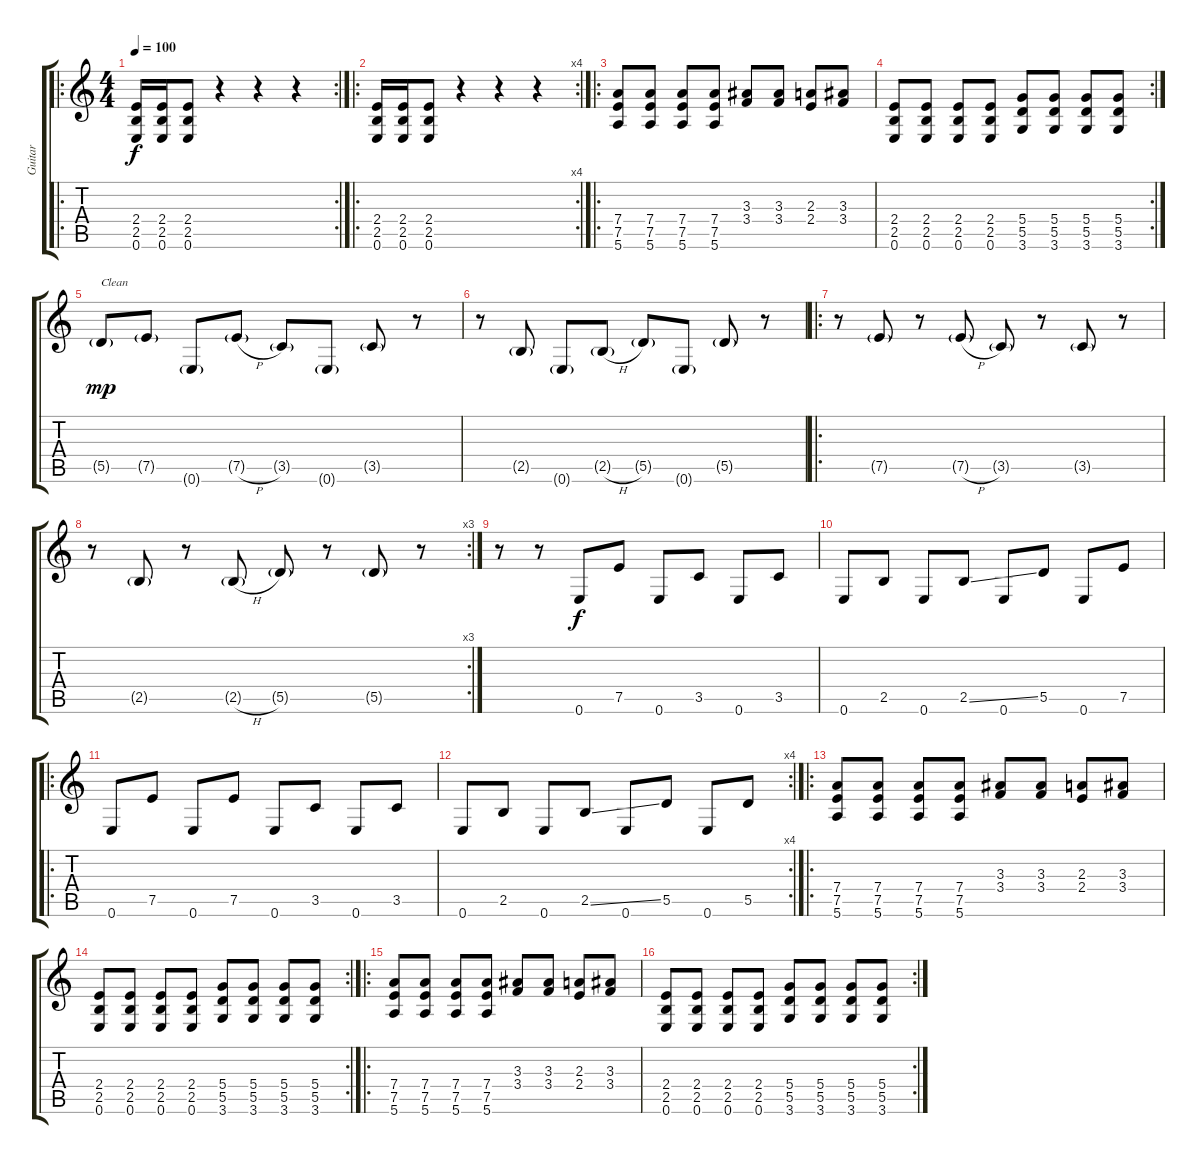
\track ("Guitar" "Guitar") {instrument electricguitarmuted}
\staff {score tabs}
\tuning (E4 B3 G3 D3 A2 E2) {hide}
\ro
\rc 2
\ts (4 4)
\tempo 100
\clef g2
\ks c
(2.4 2.5 0.6).16{dy f instrument distortionguitar} (2.4 2.5 0.6).16 (2.4 2.5 0.6).8 r.4 r.4 r.4 |
\ro
\rc 4
(2.4 2.5 0.6).16{instrument distortionguitar} (2.4 2.5 0.6).16 (2.4 2.5 0.6).8 r.4 r.4 r.4 |
\ro
(7.4 7.5 5.6).8{instrument distortionguitar} (7.4 7.5 5.6).8 (7.4 7.5 5.6).8 (7.4 7.5 5.6).8 (3.3 3.4).8 (3.3 3.4).8 (2.3 2.4).8 (3.3 3.4).8 |
\rc 2
(2.4 2.5 0.6).8 (2.4 2.5 0.6).8 (2.4 2.5 0.6).8 (2.4 2.5 0.6).8 (5.4 5.5 3.6).8 (5.4 5.5 3.6).8 (5.4 5.5 3.6).8 (5.4 5.5 3.6).8 |
5.5{g}.8{txt "Clean" dy mp instrument electricguitarmuted} 7.5{g}.8 0.6{g}.8 7.5{h g}.8 3.5{g}.8 0.6{g}.8 3.5{g}.8 r.8 |
r.8 2.5{g}.8 0.6{g}.8 2.5{h g}.8 5.5{g}.8 0.6{g}.8 5.5{g}.8 r.8 |
\ro
r.8 7.5{g}.8 r.8 7.5{h g}.8 3.5{g}.8 r.8 3.5{g}.8 r.8 |
\rc 3
r.8 2.5{g}.8 r.8 2.5{h g}.8 5.5{g}.8 r.8 5.5{g}.8 r.8 |
r.8 r.8 0.6.8{dy f} 7.5.8 0.6.8 3.5.8 0.6.8 3.5.8 |
0.6.8 2.5.8 0.6.8 2.5{ss}.8 0.6.8 5.5.8 0.6.8 7.5.8 |
\ro
0.6.8{instrument distortionguitar} 7.5.8 0.6.8 7.5.8 0.6.8 3.5.8 0.6.8 3.5.8 |
\rc 4
0.6.8 2.5.8 0.6.8 2.5{ss}.8 0.6.8 5.5.8 0.6.8 5.5.8 |
\ro
(7.4 7.5 5.6).8{instrument distortionguitar} (7.4 7.5 5.6).8 (7.4 7.5 5.6).8 (7.4 7.5 5.6).8 (3.3 3.4).8 (3.3 3.4).8 (2.3 2.4).8 (3.3 3.4).8 |
\rc 2
(2.4 2.5 0.6).8 (2.4 2.5 0.6).8 (2.4 2.5 0.6).8 (2.4 2.5 0.6).8 (5.4 5.5 3.6).8 (5.4 5.5 3.6).8 (5.4 5.5 3.6).8 (5.4 5.5 3.6).8 |
\ro
(7.4 7.5 5.6).8{instrument distortionguitar} (7.4 7.5 5.6).8 (7.4 7.5 5.6).8 (7.4 7.5 5.6).8 (3.3 3.4).8 (3.3 3.4).8 (2.3 2.4).8 (3.3 3.4).8 |
\rc 2
(2.4 2.5 0.6).8 (2.4 2.5 0.6).8 (2.4 2.5 0.6).8 (2.4 2.5 0.6).8 (5.4 5.5 3.6).8 (5.4 5.5 3.6).8 (5.4 5.5 3.6).8 (5.4 5.5 3.6).8
